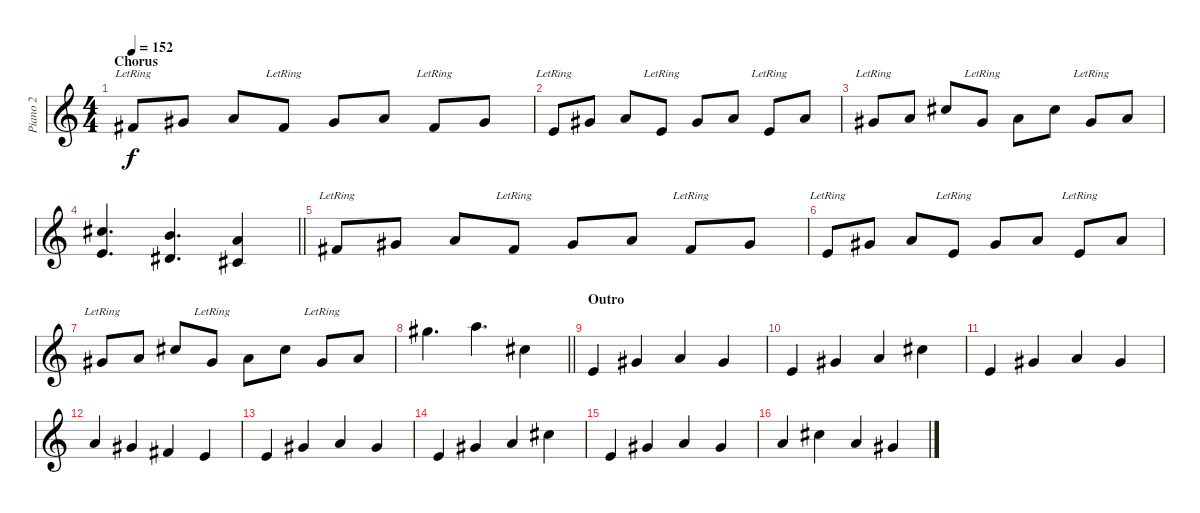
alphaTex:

\track ("Piano 2" "Piano 2") {instrument acousticgrandpiano}
\staff {score}
\tuning (E4 B3 G3 D3 A2 D2) {hide}
\ts (4 4)
\section ("" "Chorus")
\tempo 152
\clef g2
\ks c
11.3{lr}.8{dy f} 9.2.8 10.2.8 11.3{lr}.8 9.2.8 10.2.8 11.3{lr}.8 9.2.8 |
9.3{lr}.8 9.2.8 10.2.8 9.3{lr}.8 9.2.8 10.2.8 9.3{lr}.8 10.2.8 |
13.3{lr}.8 10.2.8 14.2.8 13.3{lr}.8 10.2.8 14.2.8 13.3{lr}.8 10.2.8 |
\barLineRight lightlight
(14.2 9.3).4{d} (12.2 8.3).4{d} (10.2 11.4).4 |
11.3{lr}.8 9.2.8 10.2.8 11.3{lr}.8 9.2.8 10.2.8 11.3{lr}.8 9.2.8 |
9.3{lr}.8 9.2.8 10.2.8 9.3{lr}.8 9.2.8 10.2.8 9.3{lr}.8 10.2.8 |
13.3{lr}.8 10.2.8 14.2.8 13.3{lr}.8 10.2.8 14.2.8 13.3{lr}.8 10.2.8 |
\barLineRight lightlight
16.1.4{d} 17.1.4{d} 14.2.4 |
\section ("" "Outro")
9.3.4 9.2.4 10.2.4 9.2.4 |
9.3.4 9.2.4 10.2.4 14.2.4 |
9.3.4 9.2.4 10.2.4 9.2.4 |
10.2.4 9.2.4 7.2.4 9.3.4 |
9.3.4 9.2.4 10.2.4 9.2.4 |
9.3.4 9.2.4 10.2.4 14.2.4 |
9.3.4 9.2.4 10.2.4 9.2.4 |
10.2.4 14.2.4 10.2.4 9.2.4
